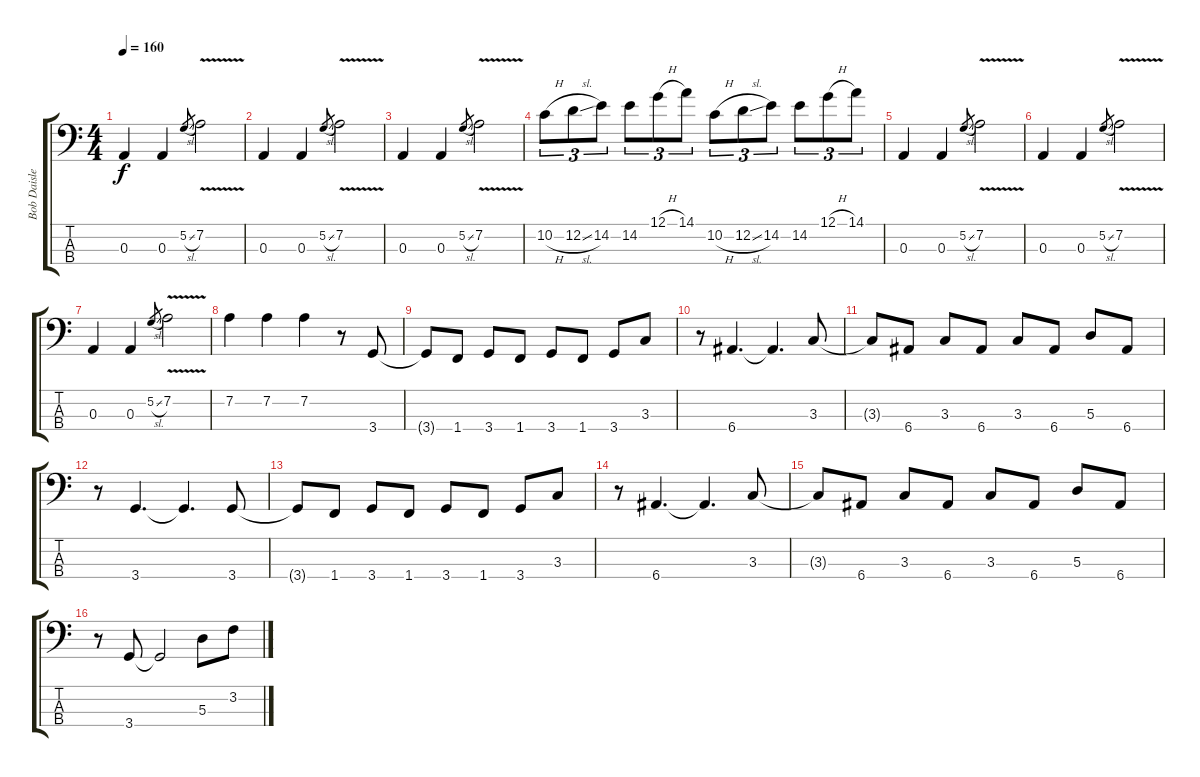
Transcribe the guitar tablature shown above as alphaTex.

\track ("Bob Daisley" "Bob Daisle") {instrument electricbassfinger}
\staff {score tabs}
\tuning (G2 D2 A1 E1) {hide}
\ts (4 4)
\tempo 160
\clef f4
\ks aminor
0.3.4{dy f} 0.3.4 5.2{sl}.8{gr} 7.2{v}.2 |
0.3.4 0.3.4 5.2{sl}.8{gr} 7.2{v}.2 |
0.3.4 0.3.4 5.2{sl}.8{gr} 7.2{v}.2 |
10.2{h}.8{tu (3 2)} 12.2{sl}.8{tu (3 2)} 14.2.8{tu (3 2)} 14.2.8{tu (3 2)} 12.1{h}.8{tu (3 2)} 14.1.8{tu (3 2)} 10.2{h}.8{tu (3 2)} 12.2{sl}.8{tu (3 2)} 14.2.8{tu (3 2)} 14.2.8{tu (3 2)} 12.1{h}.8{tu (3 2)} 14.1.8{tu (3 2)} |
0.3.4 0.3.4 5.2{sl}.8{gr} 7.2{v}.2 |
0.3.4 0.3.4 5.2{sl}.8{gr} 7.2{v}.2 |
0.3.4 0.3.4 5.2{sl}.8{gr} 7.2{v}.2 |
7.2.4 7.2.4 7.2.4 r.8 3.4.8 |
3.4{t}.8 1.4.8 3.4.8 1.4.8 3.4.8 1.4.8 3.4.8 3.3.8 |
r.8 6.4.4{d} 6.4{t}.4{d} 3.3.8 |
3.3{t}.8 6.4.8 3.3.8 6.4.8 3.3.8 6.4.8 5.3.8 6.4.8 |
r.8 3.4.4{d} 3.4{t}.4{d} 3.4.8 |
3.4{t}.8 1.4.8 3.4.8 1.4.8 3.4.8 1.4.8 3.4.8 3.3.8 |
r.8 6.4.4{d} 6.4{t}.4{d} 3.3.8 |
3.3{t}.8 6.4.8 3.3.8 6.4.8 3.3.8 6.4.8 5.3.8 6.4.8 |
r.8 3.4.8 3.4{t}.2 5.3.8 3.2.8
